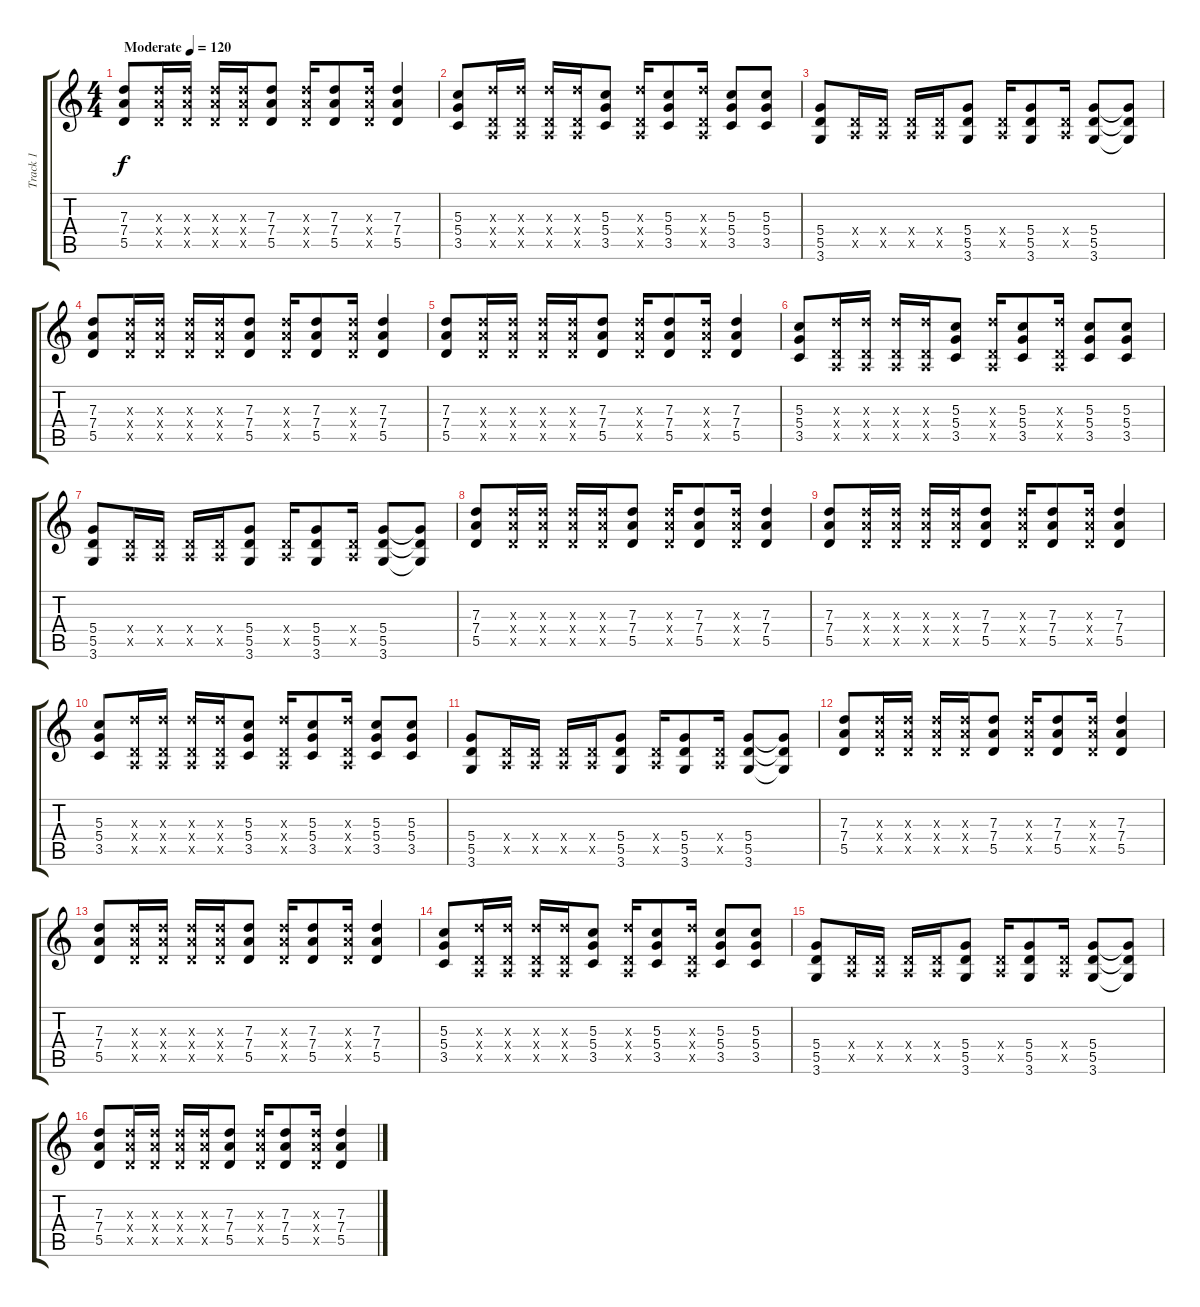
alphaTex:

\track ("Track 1" "Track 1") {instrument distortionguitar}
\staff {score tabs}
\tuning (E4 B3 G3 D3 A2 E2) {hide}
\ts (4 4)
\tempo (120 "Moderate")
\clef g2
\ks c
(7.3 7.4 5.5).8{dy f volume 10 instrument distortionguitar} (7.3{x} 7.4{x} 5.5{x}).16 (7.3{x} 7.4{x} 5.5{x}).16 (7.3{x} 7.4{x} 5.5{x}).16 (7.3{x} 7.4{x} 5.5{x}).16 (7.3 7.4 5.5).8 (7.3{x} 7.4{x} 5.5{x}).16 (7.3 7.4 5.5).8 (7.3{x} 7.4{x} 5.5{x}).16 (7.3 7.4 5.5).4 |
(5.3 5.4 3.5).8 (7.3{x} 0.4{x} 0.5{x}).16 (7.3{x} 0.4{x} 0.5{x}).16 (7.3{x} 0.4{x} 0.5{x}).16 (7.3{x} 0.4{x} 0.5{x}).16 (5.3 5.4 3.5).8 (7.3{x} 0.4{x} 0.5{x}).16 (5.3 5.4 3.5).8 (7.3{x} 0.4{x} 0.5{x}).16 (5.3 5.4 3.5).8 (5.3 5.4 3.5).8 |
(5.4 5.5 3.6).8 (0.4{x} 0.5{x}).16 (0.4{x} 0.5{x}).16 (0.4{x} 0.5{x}).16 (0.4{x} 0.5{x}).16 (5.4 5.5 3.6).8 (0.4{x} 0.5{x}).16 (5.4 5.5 3.6).8 (0.4{x} 0.5{x}).16 (5.4 5.5 3.6).8 (5.4{t} 5.5{t} 3.6{t}).8 |
(7.3 7.4 5.5).8 (7.3{x} 7.4{x} 5.5{x}).16 (7.3{x} 7.4{x} 5.5{x}).16 (7.3{x} 7.4{x} 5.5{x}).16 (7.3{x} 7.4{x} 5.5{x}).16 (7.3 7.4 5.5).8 (7.3{x} 7.4{x} 5.5{x}).16 (7.3 7.4 5.5).8 (7.3{x} 7.4{x} 5.5{x}).16 (7.3 7.4 5.5).4 |
(7.3 7.4 5.5).8 (7.3{x} 7.4{x} 5.5{x}).16 (7.3{x} 7.4{x} 5.5{x}).16 (7.3{x} 7.4{x} 5.5{x}).16 (7.3{x} 7.4{x} 5.5{x}).16 (7.3 7.4 5.5).8 (7.3{x} 7.4{x} 5.5{x}).16 (7.3 7.4 5.5).8 (7.3{x} 7.4{x} 5.5{x}).16 (7.3 7.4 5.5).4 |
(5.3 5.4 3.5).8 (7.3{x} 0.4{x} 0.5{x}).16 (7.3{x} 0.4{x} 0.5{x}).16 (7.3{x} 0.4{x} 0.5{x}).16 (7.3{x} 0.4{x} 0.5{x}).16 (5.3 5.4 3.5).8 (7.3{x} 0.4{x} 0.5{x}).16 (5.3 5.4 3.5).8 (7.3{x} 0.4{x} 0.5{x}).16 (5.3 5.4 3.5).8 (5.3 5.4 3.5).8 |
(5.4 5.5 3.6).8 (0.4{x} 0.5{x}).16 (0.4{x} 0.5{x}).16 (0.4{x} 0.5{x}).16 (0.4{x} 0.5{x}).16 (5.4 5.5 3.6).8 (0.4{x} 0.5{x}).16 (5.4 5.5 3.6).8 (0.4{x} 0.5{x}).16 (5.4 5.5 3.6).8 (5.4{t} 5.5{t} 3.6{t}).8 |
(7.3 7.4 5.5).8 (7.3{x} 7.4{x} 5.5{x}).16 (7.3{x} 7.4{x} 5.5{x}).16 (7.3{x} 7.4{x} 5.5{x}).16 (7.3{x} 7.4{x} 5.5{x}).16 (7.3 7.4 5.5).8 (7.3{x} 7.4{x} 5.5{x}).16 (7.3 7.4 5.5).8 (7.3{x} 7.4{x} 5.5{x}).16 (7.3 7.4 5.5).4 |
(7.3 7.4 5.5).8 (7.3{x} 7.4{x} 5.5{x}).16 (7.3{x} 7.4{x} 5.5{x}).16 (7.3{x} 7.4{x} 5.5{x}).16 (7.3{x} 7.4{x} 5.5{x}).16 (7.3 7.4 5.5).8 (7.3{x} 7.4{x} 5.5{x}).16 (7.3 7.4 5.5).8 (7.3{x} 7.4{x} 5.5{x}).16 (7.3 7.4 5.5).4 |
(5.3 5.4 3.5).8 (7.3{x} 0.4{x} 0.5{x}).16 (7.3{x} 0.4{x} 0.5{x}).16 (7.3{x} 0.4{x} 0.5{x}).16 (7.3{x} 0.4{x} 0.5{x}).16 (5.3 5.4 3.5).8 (7.3{x} 0.4{x} 0.5{x}).16 (5.3 5.4 3.5).8 (7.3{x} 0.4{x} 0.5{x}).16 (5.3 5.4 3.5).8 (5.3 5.4 3.5).8 |
(5.4 5.5 3.6).8 (0.4{x} 0.5{x}).16 (0.4{x} 0.5{x}).16 (0.4{x} 0.5{x}).16 (0.4{x} 0.5{x}).16 (5.4 5.5 3.6).8 (0.4{x} 0.5{x}).16 (5.4 5.5 3.6).8 (0.4{x} 0.5{x}).16 (5.4 5.5 3.6).8 (5.4{t} 5.5{t} 3.6{t}).8 |
(7.3 7.4 5.5).8 (7.3{x} 7.4{x} 5.5{x}).16 (7.3{x} 7.4{x} 5.5{x}).16 (7.3{x} 7.4{x} 5.5{x}).16 (7.3{x} 7.4{x} 5.5{x}).16 (7.3 7.4 5.5).8 (7.3{x} 7.4{x} 5.5{x}).16 (7.3 7.4 5.5).8 (7.3{x} 7.4{x} 5.5{x}).16 (7.3 7.4 5.5).4 |
(7.3 7.4 5.5).8 (7.3{x} 7.4{x} 5.5{x}).16 (7.3{x} 7.4{x} 5.5{x}).16 (7.3{x} 7.4{x} 5.5{x}).16 (7.3{x} 7.4{x} 5.5{x}).16 (7.3 7.4 5.5).8 (7.3{x} 7.4{x} 5.5{x}).16 (7.3 7.4 5.5).8 (7.3{x} 7.4{x} 5.5{x}).16 (7.3 7.4 5.5).4 |
(5.3 5.4 3.5).8 (7.3{x} 0.4{x} 0.5{x}).16 (7.3{x} 0.4{x} 0.5{x}).16 (7.3{x} 0.4{x} 0.5{x}).16 (7.3{x} 0.4{x} 0.5{x}).16 (5.3 5.4 3.5).8 (7.3{x} 0.4{x} 0.5{x}).16 (5.3 5.4 3.5).8 (7.3{x} 0.4{x} 0.5{x}).16 (5.3 5.4 3.5).8 (5.3 5.4 3.5).8 |
(5.4 5.5 3.6).8 (0.4{x} 0.5{x}).16 (0.4{x} 0.5{x}).16 (0.4{x} 0.5{x}).16 (0.4{x} 0.5{x}).16 (5.4 5.5 3.6).8 (0.4{x} 0.5{x}).16 (5.4 5.5 3.6).8 (0.4{x} 0.5{x}).16 (5.4 5.5 3.6).8 (5.4{t} 5.5{t} 3.6{t}).8 |
(7.3 7.4 5.5).8 (7.3{x} 7.4{x} 5.5{x}).16 (7.3{x} 7.4{x} 5.5{x}).16 (7.3{x} 7.4{x} 5.5{x}).16 (7.3{x} 7.4{x} 5.5{x}).16 (7.3 7.4 5.5).8 (7.3{x} 7.4{x} 5.5{x}).16 (7.3 7.4 5.5).8 (7.3{x} 7.4{x} 5.5{x}).16 (7.3 7.4 5.5).4
